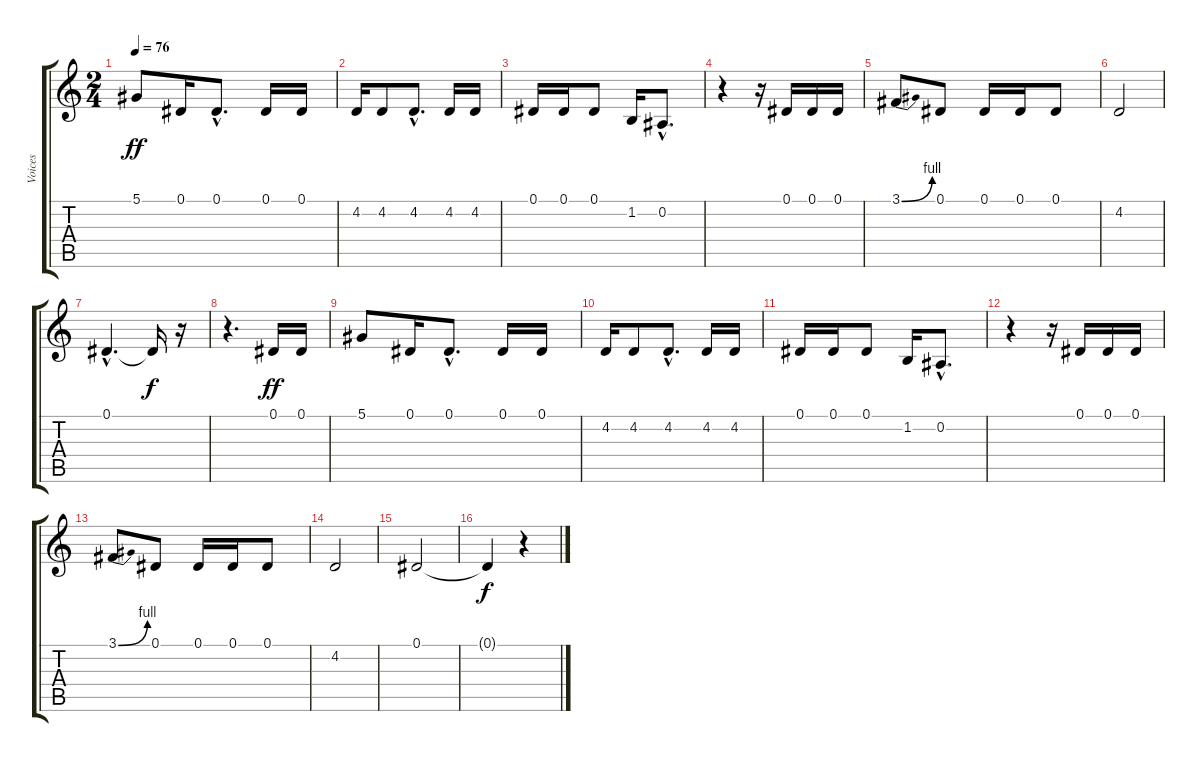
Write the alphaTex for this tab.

\track ("Voices" "Voices") {instrument englishhorn}
\staff {score tabs}
\tuning (Eb4 Bb3 Gb3 Db3 Ab2 Eb2) {hide}
\ts (2 4)
\tempo 76
\clef g2
\ks c
5.1.8{dy ff} 0.1.16 0.1{hac}.8{d} 0.1.16 0.1.16 |
4.2.16 4.2.8 4.2{hac}.8{d} 4.2.16 4.2.16 |
0.1.16 0.1.16 0.1.8 1.2.16 0.2{hac}.8{d} |
r.4 r.16 0.1.16 0.1.16 0.1.16 |
3.1{be (bend 0 0 60 4)}.8 0.1.8 0.1.16 0.1.16 0.1.8 |
4.2.2 |
0.1{hac}.4{d} 0.1{t}.16{dy f} r.16 |
r.4{d instrument sitar} 0.1.16{dy ff} 0.1.16 |
5.1.8 0.1.16 0.1{hac}.8{d} 0.1.16 0.1.16 |
4.2.16 4.2.8 4.2{hac}.8{d} 4.2.16 4.2.16 |
0.1.16 0.1.16 0.1.8 1.2.16 0.2{hac}.8{d} |
r.4 r.16 0.1.16 0.1.16 0.1.16 |
3.1{be (bend 0 0 60 4)}.8 0.1.8 0.1.16 0.1.16 0.1.8 |
4.2.2 |
0.1.2 |
0.1{t}.4{dy f} r.4
